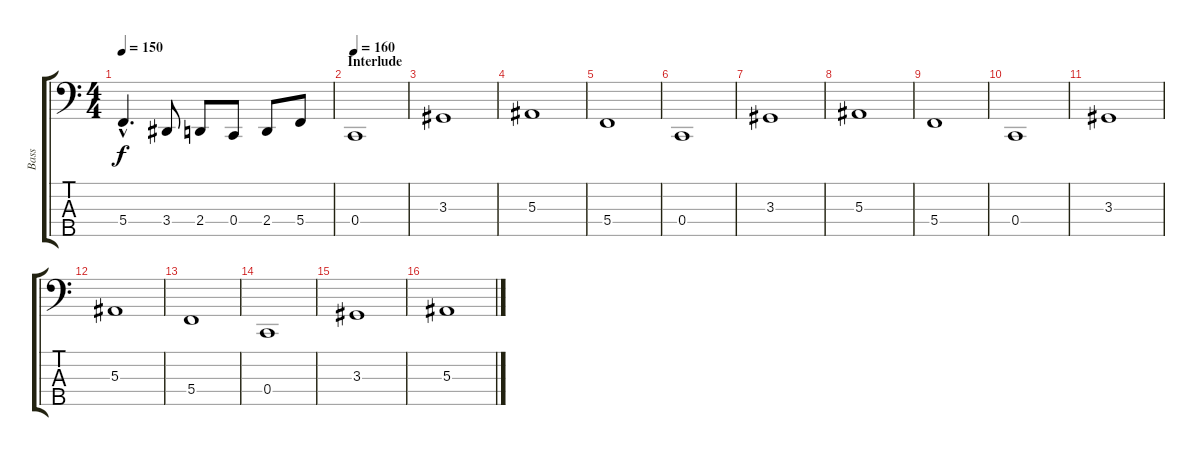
\track ("Bass" "Bass") {instrument electricbassfinger}
\staff {score tabs}
\tuning (Eb2 Bb1 F1 C1 G0) {hide}
\ts (4 4)
\tempo 150
\clef f4
\ks c
5.4{hac}.4{d dy f} 3.4.8 2.4.8 0.4.8 2.4.8 5.4.8 |
\section ("" "Interlude")
\tempo 160
0.4.1 |
3.3.1 |
5.3.1 |
5.4.1 |
0.4.1 |
3.3.1 |
5.3.1 |
5.4.1 |
0.4.1 |
3.3.1 |
5.3.1 |
5.4.1 |
0.4.1 |
3.3.1 |
5.3.1
